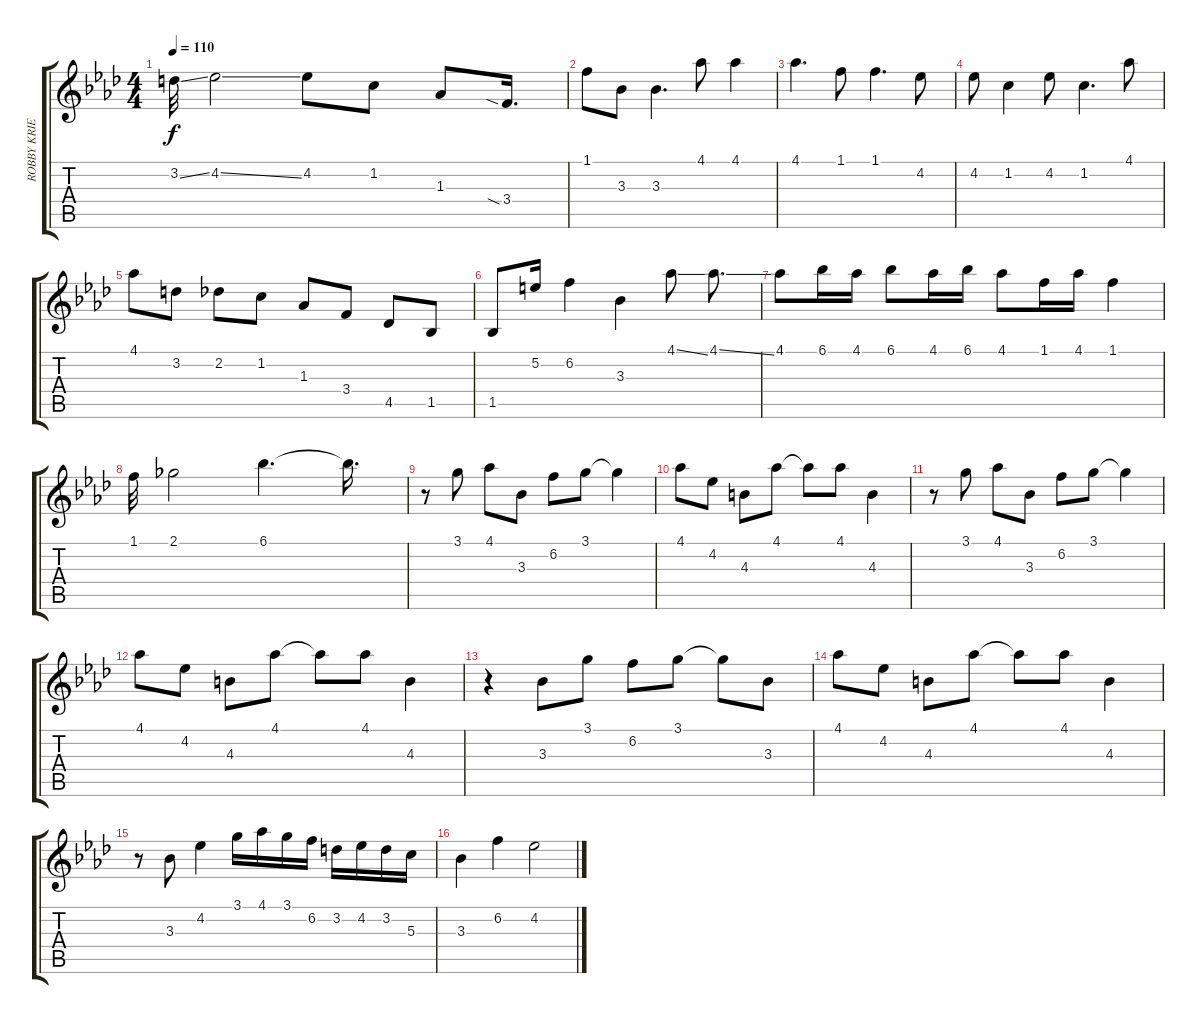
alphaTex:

\track ("ROBBY KRIEGER" "ROBBY KRIE") {instrument electricguitarjazz}
\staff {score tabs}
\tuning (E4 B3 G3 D3 A2 E2) {hide}
\ts (4 4)
\tempo 110
\clef g2
\ks ab
3.2{ss}.32{dy f} 4.2{ss}.2 4.2.8 1.2.8 1.3.8 3.4{sia}.16{d} |
1.1.8 3.3.8 3.3.4{d} 4.1.8 4.1.4 |
4.1.4{d} 1.1.8 1.1.4{d} 4.2.8 |
4.2.8 1.2.4 4.2.8 1.2.4{d} 4.1.8 |
4.1.8 3.2.8 2.2.8 1.2.8 1.3.8 3.4.8 4.5.8 1.5.8 |
1.5.8 5.2.16 6.2.4 3.3.4 4.1{ss}.8 4.1{ss}.8{d} |
4.1.8 6.1.16 4.1.16 6.1.8 4.1.16 6.1.16 4.1.8 1.1.16 4.1.16 1.1.4 |
1.1.32 2.1.2 6.1.4{d} 6.1{t}.16{d} |
r.8 3.1.8 4.1.8 3.3.8 6.2.8 3.1.8 3.1{t}.4 |
4.1.8 4.2.8 4.3.8 4.1.8 4.1{t}.8 4.1.8 4.3.4 |
r.8 3.1.8 4.1.8 3.3.8 6.2.8 3.1.8 3.1{t}.4 |
4.1.8 4.2.8 4.3.8 4.1.8 4.1{t}.8 4.1.8 4.3.4 |
r.4 3.3.8 3.1.8 6.2.8 3.1.8 3.1{t}.8 3.3.8 |
4.1.8 4.2.8 4.3.8 4.1.8 4.1{t}.8 4.1.8 4.3.4 |
r.8 3.3.8 4.2.4 3.1.16 4.1.16 3.1.16 6.2.16 3.2.16 4.2.16 3.2.16 5.3.16 |
3.3.4 6.2.4 4.2.2
